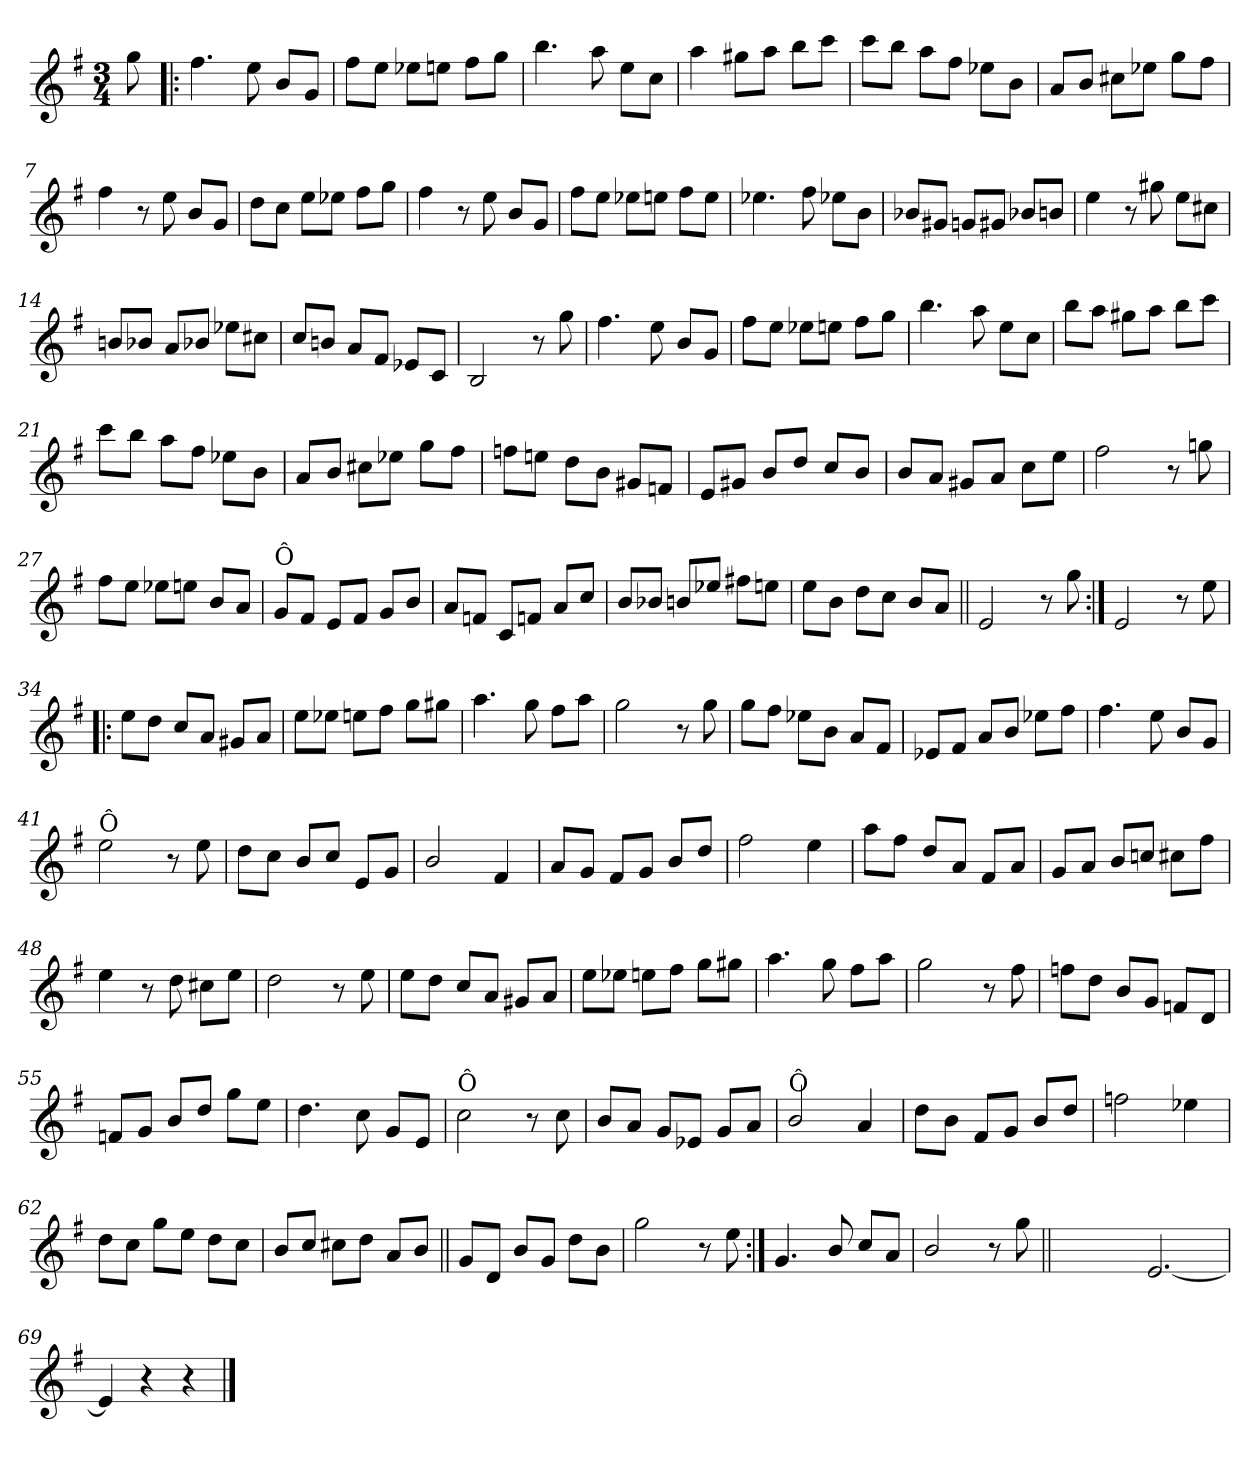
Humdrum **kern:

**kern
*part1
*staff1
*clefG2
*k[f#]
*G:
*M3/4
=
8gg\
=1!|:
4.ff#\
8ee\
8b/L
8g/J
=2
8ff#\L
8ee\J
8ee-X\L
8een\J
8ff#\L
8gg\J
=3
4.bb\
8aa\
8ee\L
8cc\J
=4
4aa\
8gg#X\L
8aa\J
8bb\L
8ccc\J
!!LO:LB:g=z
=5
8ccc\L
8bb\J
8aa\L
8ff#\J
8ee-X\L
8b\J
=6
8a/L
8b/J
8cc#X\L
8ee-X\J
8gg\L
8ff#\J
=7
4ff#\
8r
8ee\
8b/L
8g/J
=8
8dd\L
8cc\J
8ee\L
8ee-X\J
8ff#\L
8gg\J
=9
4ff#\
8r
8ee\
8b/L
8g/J
!!LO:LB:g=z
=10
8ff#\L
8ee\J
8ee-X\L
8een\J
8ff#\L
8ee\J
=11
4.ee-X\
8ff#\
8ee-X\L
8b\J
=12
8b-X/L
8g#X/J
8gn/L
8g#X/J
8b-X/L
8bn/J
=13
4ee\
8r
8gg#X\
8ee\L
8cc#X\J
!!LO:LB:g=z
=14
8bn/L
8b-X/J
8a/L
8b-X/J
8ee-X\L
8cc#X\J
=15
8cc/L
8bn/J
8a/L
8f#/J
8e-X/L
8c/J
=16
2B/
8r
8gg\
=17
4.ff#\
8ee\
8b/L
8g/J
=18
8ff#\L
8ee\J
8ee-X\L
8een\J
8ff#\L
8gg\J
!!LO:LB:g=z
=19
4.bb\
8aa\
8ee\L
8cc\J
=20
8bb\L
8aa\J
8gg#X\L
8aa\J
8bb\L
8ccc\J
=21
8ccc\L
8bb\J
8aa\L
8ff#\J
8ee-X\L
8b\J
=22
8a/L
8b/J
8cc#X\L
8ee-X\J
8gg\L
8ff#\J
=23
8ffn\L
8een\J
8dd\L
8b\J
8g#X/L
8fn/J
!!LO:LB:g=z
=24
8e/L
8g#X/J
8b/L
8dd/J
8cc/L
8b/J
=25
8b/L
8a/J
8g#X/L
8a/J
8cc\L
8ee\J
=26
2ff#\
8r
8ggn\
=27
8ff#\L
8ee\J
8ee-X\L
8een\J
8b/L
8a/J
=28
!LO:TX:a:t=Ô
8g/L
8f#/J
8e/L
8f#/J
8g/L
8b/J
!!LO:LB:g=z
=29
8a/L
8fn/J
8c/L
8fn/J
8a/L
8cc/J
=30
8b/L
8b-X/J
8bn/L
8ee-X/J
8ff#X\L
8een\J
=31
8ee\L
8b\J
8dd\L
8cc\J
8b/L
8a/J
=32||
2e/
8r
8gg\
=33:|!
2e/
8r
8ee\
!!LO:LB:g=z
=34!|:
8ee\L
8dd\J
8cc/L
8a/J
8g#X/L
8a/J
=35
8ee\L
8ee-X\J
8een\L
8ff#\J
8gg\L
8gg#X\J
=36
4.aa\
8gg\
8ff#\L
8aa\J
=37
2gg\
8r
8gg\
=38
8gg\L
8ff#\J
8ee-X\L
8b\J
8a/L
8f#/J
!!LO:LB:g=z
=39
8e-X/L
8f#/J
8a/L
8b/J
8ee-X\L
8ff#\J
=40
4.ff#\
8ee\
8b/L
8g/J
=41
!LO:TX:a:t=Ô
2ee\
8r
8ee\
=42
8dd\L
8cc\J
8b/L
8cc/J
8e/L
8g/J
=43
2b/
4f#/
!!LO:LB:g=z
=44
8a/L
8g/J
8f#/L
8g/J
8b/L
8dd/J
=45
2ff#\
4ee\
=46
8aa\L
8ff#\J
8dd/L
8a/J
8f#/L
8a/J
=47
8g/L
8a/J
8b/L
8ccn/J
8cc#X\L
8ff#\J
=48
4ee\
8r
8dd\
8cc#X\L
8ee\J
!!LO:PB:g=z
=49
2dd\
8r
8ee\
=50
8ee\L
8dd\J
8cc/L
8a/J
8g#X/L
8a/J
=51
8ee\L
8ee-X\J
8een\L
8ff#\J
8gg\L
8gg#X\J
=52
4.aa\
8gg\
8ff#\L
8aa\J
=53
2gg\
8r
8ff#\
!!LO:LB:g=z
=54
8ffn\L
8dd\J
8b/L
8g/J
8fn/L
8d/J
=55
8fn/L
8g/J
8b/L
8dd/J
8gg\L
8ee\J
=56
4.dd\
8cc\
8g/L
8e/J
=57
!LO:TX:a:t=Ô
2cc\
8r
8cc\
=58
8b/L
8a/J
8g/L
8e-X/J
8g/L
8a/J
!!LO:LB:g=z
=59
!LO:TX:a:t=Ô
2b/
4a/
=60
8dd\L
8b\J
8f#/L
8g/J
8b/L
8dd/J
=61
2ffn\
4ee-X\
=62
8dd\L
8cc\J
8gg\L
8ee\J
8dd\L
8cc\J
=63
8b/L
8cc/J
8cc#X\L
8dd\J
8a/L
8b/J
!!LO:LB:g=z
=64||
8g/L
8d/J
8b/L
8g/J
8dd\L
8b\J
=65
2gg\
8r
8ee\
=66:|!
4.g/
8b/
8cc/L
8a/J
=67
2b/
8r
8gg\
=67X671||
2.ryy
!!LO:LB:g=z
=68-
[<2.e/
=69
4e/]
4r
4r
==
*-
